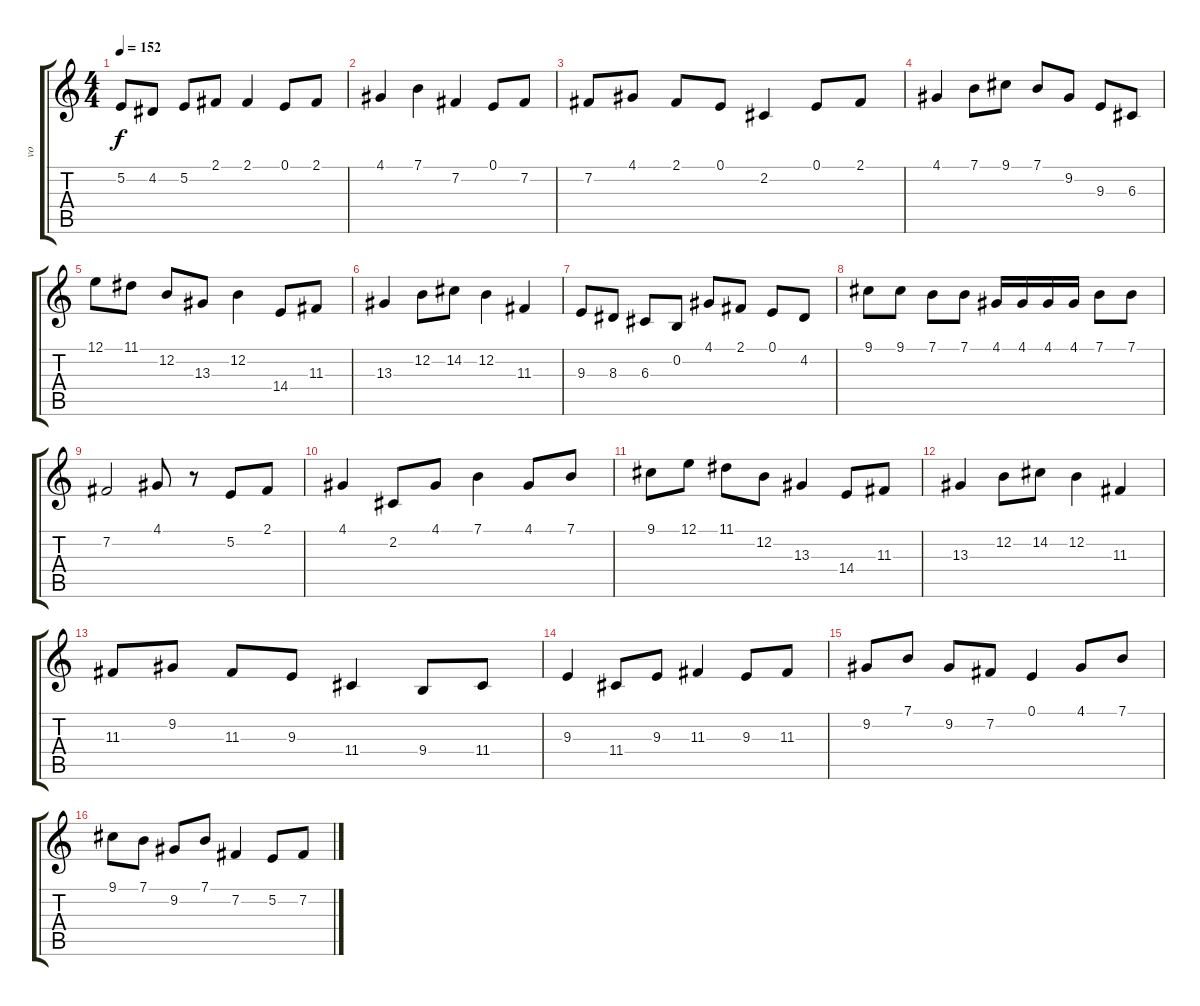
\track ("vo" "vo") {instrument lead1square}
\staff {score tabs}
\tuning (E4 B3 G3 D3 A2 E2) {hide}
\ts (4 4)
\tempo 152
\clef g2
\ks c
5.2.8{dy f} 4.2.8 5.2.8 2.1.8 2.1.4 0.1.8 2.1.8 |
4.1.4 7.1.4 7.2.4 0.1.8 7.2.8 |
7.2.8 4.1.8 2.1.8 0.1.8 2.2.4 0.1.8 2.1.8 |
4.1.4 7.1.8 9.1.8 7.1.8 9.2.8 9.3.8 6.3.8 |
12.1.8 11.1.8 12.2.8 13.3.8 12.2.4 14.4.8 11.3.8 |
13.3.4 12.2.8 14.2.8 12.2.4 11.3.4 |
9.3.8 8.3.8 6.3.8 0.2.8 4.1.8 2.1.8 0.1.8 4.2.8 |
9.1.8 9.1.8 7.1.8 7.1.8 4.1.16 4.1.16 4.1.16 4.1.16 7.1.8 7.1.8 |
7.2.2 4.1.8 r.8 5.2.8 2.1.8 |
4.1.4 2.2.8 4.1.8 7.1.4 4.1.8 7.1.8 |
9.1.8 12.1.8 11.1.8 12.2.8 13.3.4 14.4.8 11.3.8 |
13.3.4 12.2.8 14.2.8 12.2.4 11.3.4 |
11.3.8 9.2.8 11.3.8 9.3.8 11.4.4 9.4.8 11.4.8 |
9.3.4 11.4.8 9.3.8 11.3.4 9.3.8 11.3.8 |
9.2.8 7.1.8 9.2.8 7.2.8 0.1.4 4.1.8 7.1.8 |
9.1.8 7.1.8 9.2.8 7.1.8 7.2.4 5.2.8 7.2.8
